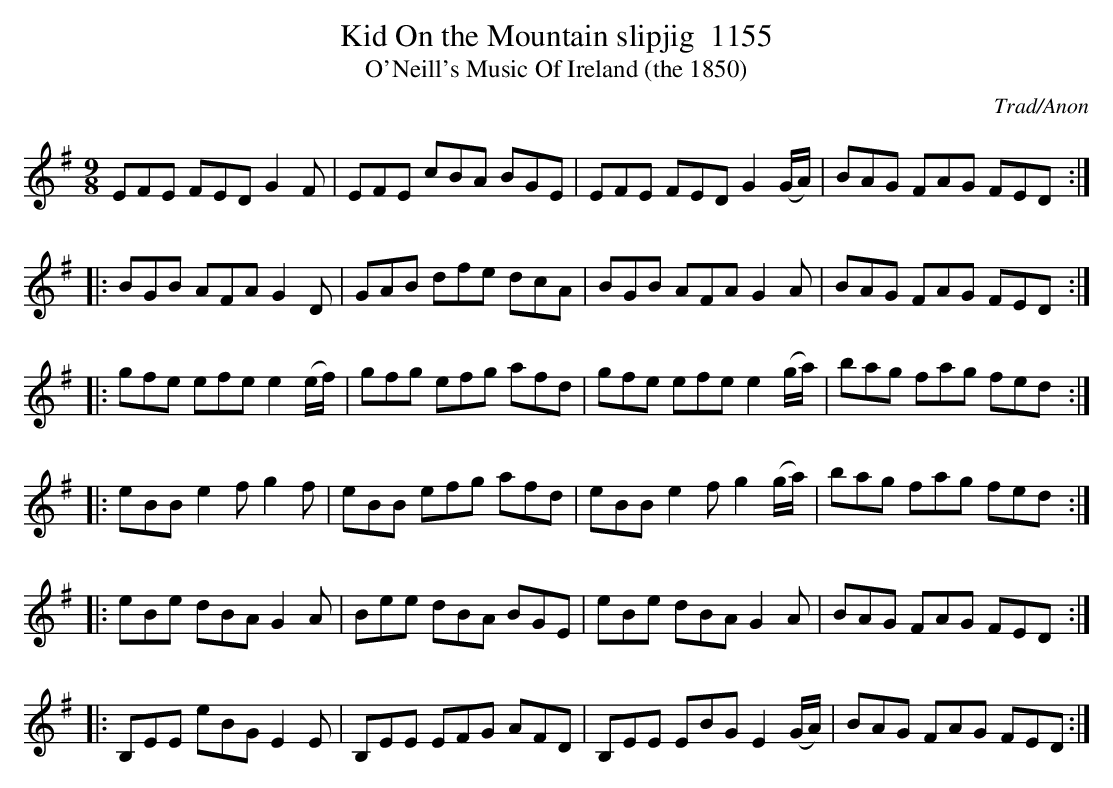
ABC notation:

X:1
T:Kid On the Mountain slipjig  1155
T:O'Neill's Music Of Ireland (the 1850)
C:Trad/Anon
M:9/8
L:1/8
K:G
EFE FED G2F|EFE cBA BGE|EFE FED G2(G/2A/2)|BAG FAG FED:|
|:BGB AFA G2D|GAB dfe dcA|BGB AFA G2A|BAG FAG FED:|
|:gfe efe e2(e/2f/2)|gfg efg afd|gfe efe e2(g/2a/2)|bag fag fed:|
|:eBB e2f g2f|eBB efg afd|eBB e2f g2(g/2a/2)|bag fag fed:|
|:eBe dBA G2A|Bee dBA BGE|eBe dBA G2A|BAG FAG FED:|
|:B,EE eBG E2E|B,EE EFG AFD|B,EE EBG E2(G/2A/2)|BAG FAG FED:|
